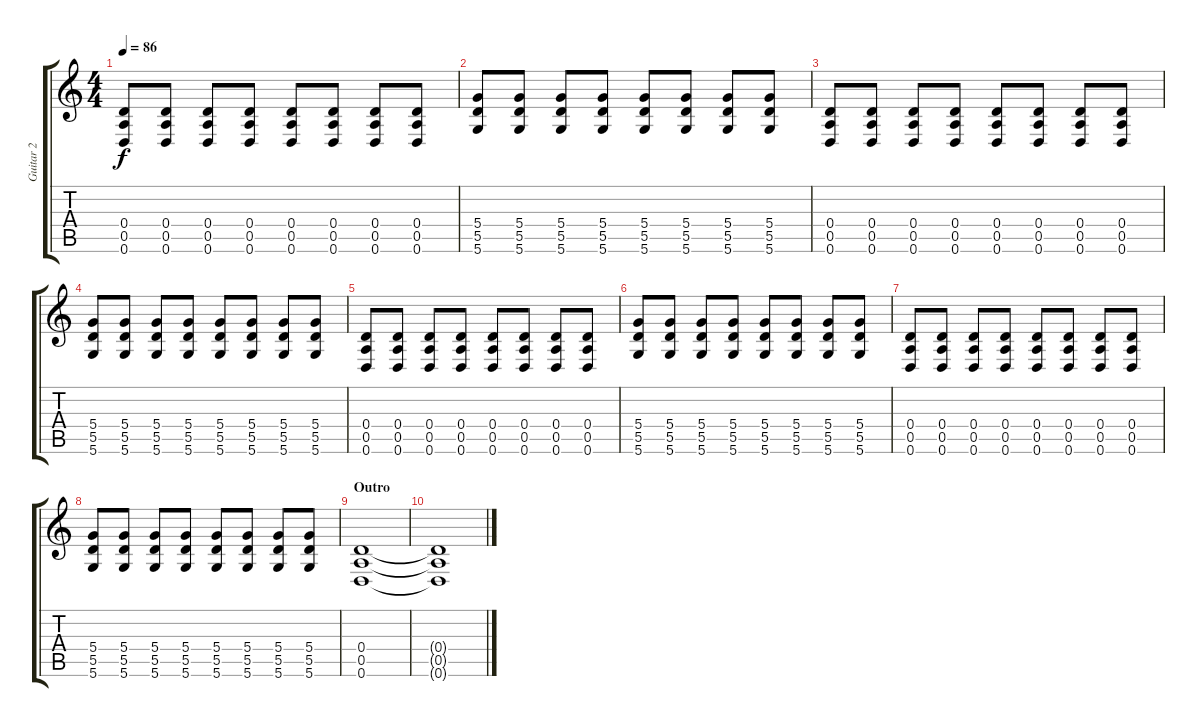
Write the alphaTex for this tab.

\track ("Guitar 2" "Guitar 2") {instrument electricguitarjazz}
\staff {score tabs}
\tuning (E4 B3 G3 D3 A2 D2) {hide}
\ts (4 4)
\tempo 86
\clef g2
\ks c
(0.4 0.5 0.6).8{dy f} (0.4 0.5 0.6).8 (0.4 0.5 0.6).8 (0.4 0.5 0.6).8 (0.4 0.5 0.6).8 (0.4 0.5 0.6).8 (0.4 0.5 0.6).8 (0.4 0.5 0.6).8 |
(5.4 5.5 5.6).8 (5.4 5.5 5.6).8 (5.4 5.5 5.6).8 (5.4 5.5 5.6).8 (5.4 5.5 5.6).8 (5.4 5.5 5.6).8 (5.4 5.5 5.6).8 (5.4 5.5 5.6).8 |
(0.4 0.5 0.6).8 (0.4 0.5 0.6).8 (0.4 0.5 0.6).8 (0.4 0.5 0.6).8 (0.4 0.5 0.6).8 (0.4 0.5 0.6).8 (0.4 0.5 0.6).8 (0.4 0.5 0.6).8 |
(5.4 5.5 5.6).8 (5.4 5.5 5.6).8 (5.4 5.5 5.6).8 (5.4 5.5 5.6).8 (5.4 5.5 5.6).8 (5.4 5.5 5.6).8 (5.4 5.5 5.6).8 (5.4 5.5 5.6).8 |
(0.4 0.5 0.6).8 (0.4 0.5 0.6).8 (0.4 0.5 0.6).8 (0.4 0.5 0.6).8 (0.4 0.5 0.6).8 (0.4 0.5 0.6).8 (0.4 0.5 0.6).8 (0.4 0.5 0.6).8 |
(5.4 5.5 5.6).8 (5.4 5.5 5.6).8 (5.4 5.5 5.6).8 (5.4 5.5 5.6).8 (5.4 5.5 5.6).8 (5.4 5.5 5.6).8 (5.4 5.5 5.6).8 (5.4 5.5 5.6).8 |
(0.4 0.5 0.6).8 (0.4 0.5 0.6).8 (0.4 0.5 0.6).8 (0.4 0.5 0.6).8 (0.4 0.5 0.6).8 (0.4 0.5 0.6).8 (0.4 0.5 0.6).8 (0.4 0.5 0.6).8 |
(5.4 5.5 5.6).8 (5.4 5.5 5.6).8 (5.4 5.5 5.6).8 (5.4 5.5 5.6).8 (5.4 5.5 5.6).8 (5.4 5.5 5.6).8 (5.4 5.5 5.6).8 (5.4 5.5 5.6).8 |
\section ("" "Outro")
(0.4 0.5 0.6).1 |
(0.4{t} 0.5{t} 0.6{t}).1
